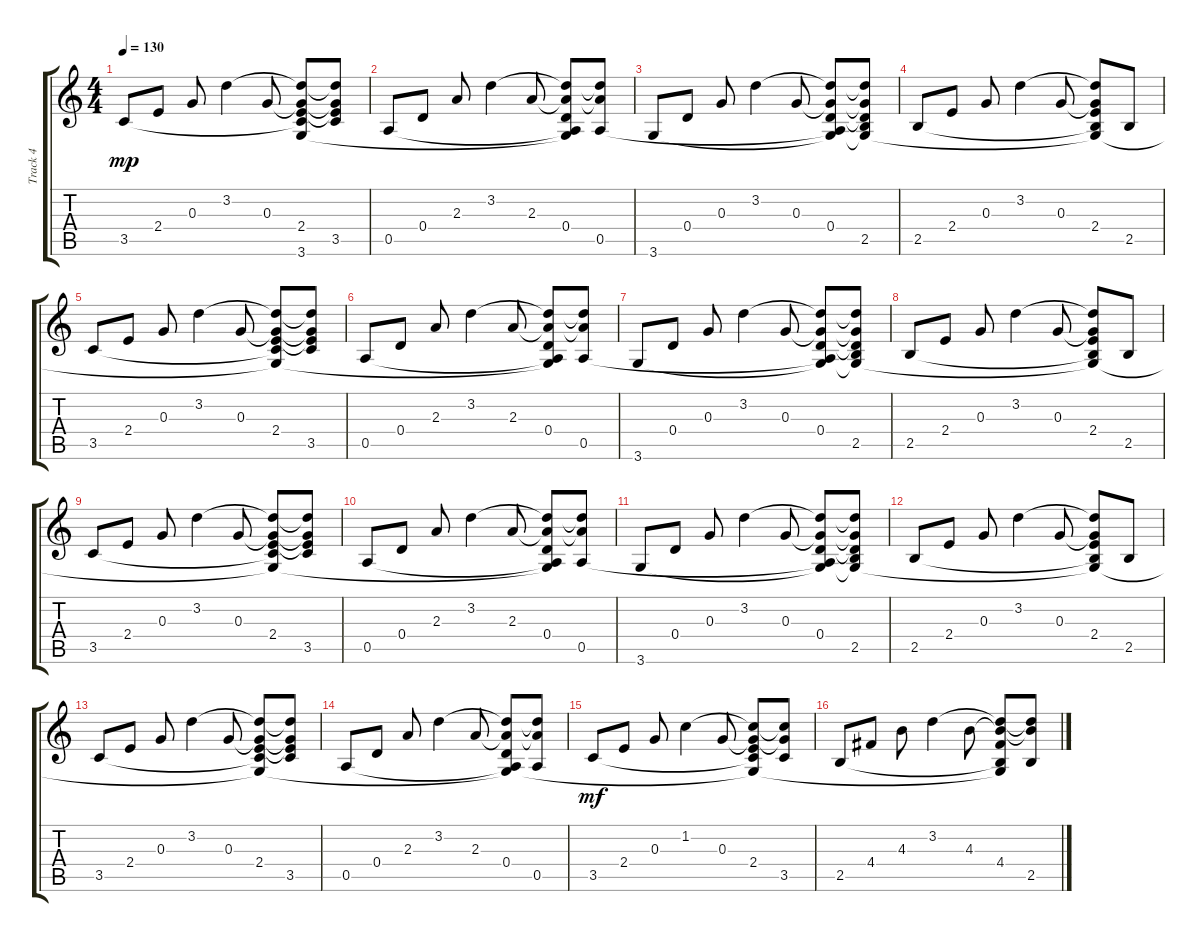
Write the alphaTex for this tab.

\track ("Track 4" "Track 4") {instrument electricguitarclean}
\staff {score tabs}
\tuning (E4 B3 G3 D3 A2 E2) {hide}
\ts (4 4)
\tempo 130
\clef g2
\ks c
3.5.8{dy mp} 2.4.8 0.3.8 3.2.4 0.3.8 (3.2{t} 0.3{t} 2.4 3.5{t} 3.6{t}).8 (3.2{t} 0.3{t} 2.4{t} 3.5).8 |
0.5.8 0.4.8 2.3.8 3.2.4 2.3.8 (3.2{t} 2.3{t} 0.4 0.5{t} 3.6{t}).8 (3.2{t} 2.3{t} 0.5).8 |
3.6.8 0.4.8 0.3.8 3.2.4 0.3.8 (3.2{t} 0.3{t} 0.4 0.5{t} 3.6{t}).8 (3.2{t} 0.3{t} 0.4{t} 2.5 3.6{t}).8 |
2.5.8 2.4.8 0.3.8 3.2.4 0.3.8 (3.2{t} 0.3{t} 2.4 2.5{t} 3.6{t}).8 2.5.8 |
3.5.8 2.4.8 0.3.8 3.2.4 0.3.8 (3.2{t} 0.3{t} 2.4 3.5{t} 3.6{t}).8 (3.2{t} 0.3{t} 2.4{t} 3.5).8 |
0.5.8 0.4.8 2.3.8 3.2.4 2.3.8 (3.2{t} 2.3{t} 0.4 0.5{t} 3.6{t}).8 (3.2{t} 2.3{t} 0.5).8 |
3.6.8 0.4.8 0.3.8 3.2.4 0.3.8 (3.2{t} 0.3{t} 0.4 0.5{t} 3.6{t}).8 (3.2{t} 0.3{t} 0.4{t} 2.5 3.6{t}).8 |
2.5.8 2.4.8 0.3.8 3.2.4 0.3.8 (3.2{t} 0.3{t} 2.4 2.5{t} 3.6{t}).8 2.5.8 |
3.5.8 2.4.8 0.3.8 3.2.4 0.3.8 (3.2{t} 0.3{t} 2.4 3.5{t} 3.6{t}).8 (3.2{t} 0.3{t} 2.4{t} 3.5).8 |
0.5.8 0.4.8 2.3.8 3.2.4 2.3.8 (3.2{t} 2.3{t} 0.4 0.5{t} 3.6{t}).8 (3.2{t} 2.3{t} 0.5).8 |
3.6.8 0.4.8 0.3.8 3.2.4 0.3.8 (3.2{t} 0.3{t} 0.4 0.5{t} 3.6{t}).8 (3.2{t} 0.3{t} 0.4{t} 2.5 3.6{t}).8 |
2.5.8 2.4.8 0.3.8 3.2.4 0.3.8 (3.2{t} 0.3{t} 2.4 2.5{t} 3.6{t}).8 2.5.8 |
3.5.8 2.4.8 0.3.8 3.2.4 0.3.8 (3.2{t} 0.3{t} 2.4 3.5{t} 3.6{t}).8 (3.2{t} 0.3{t} 2.4{t} 3.5).8 |
0.5.8 0.4.8 2.3.8 3.2.4 2.3.8 (3.2{t} 2.3{t} 0.4 0.5{t} 3.6{t}).8 (3.2{t} 2.3{t} 0.5).8 |
3.5.8{dy mf} 2.4.8 0.3.8 1.2.4 0.3.8 (1.2{t} 0.3{t} 2.4 3.5{t} 3.6{t}).8 (1.2{t} 0.3{t} 3.5).8 |
2.5.8 4.4.8 4.3.8 3.2.4 4.3.8 (3.2{t} 4.3{t} 4.4 2.5{t} 3.6{t}).8 (3.2{t} 4.3{t} 2.5).8
